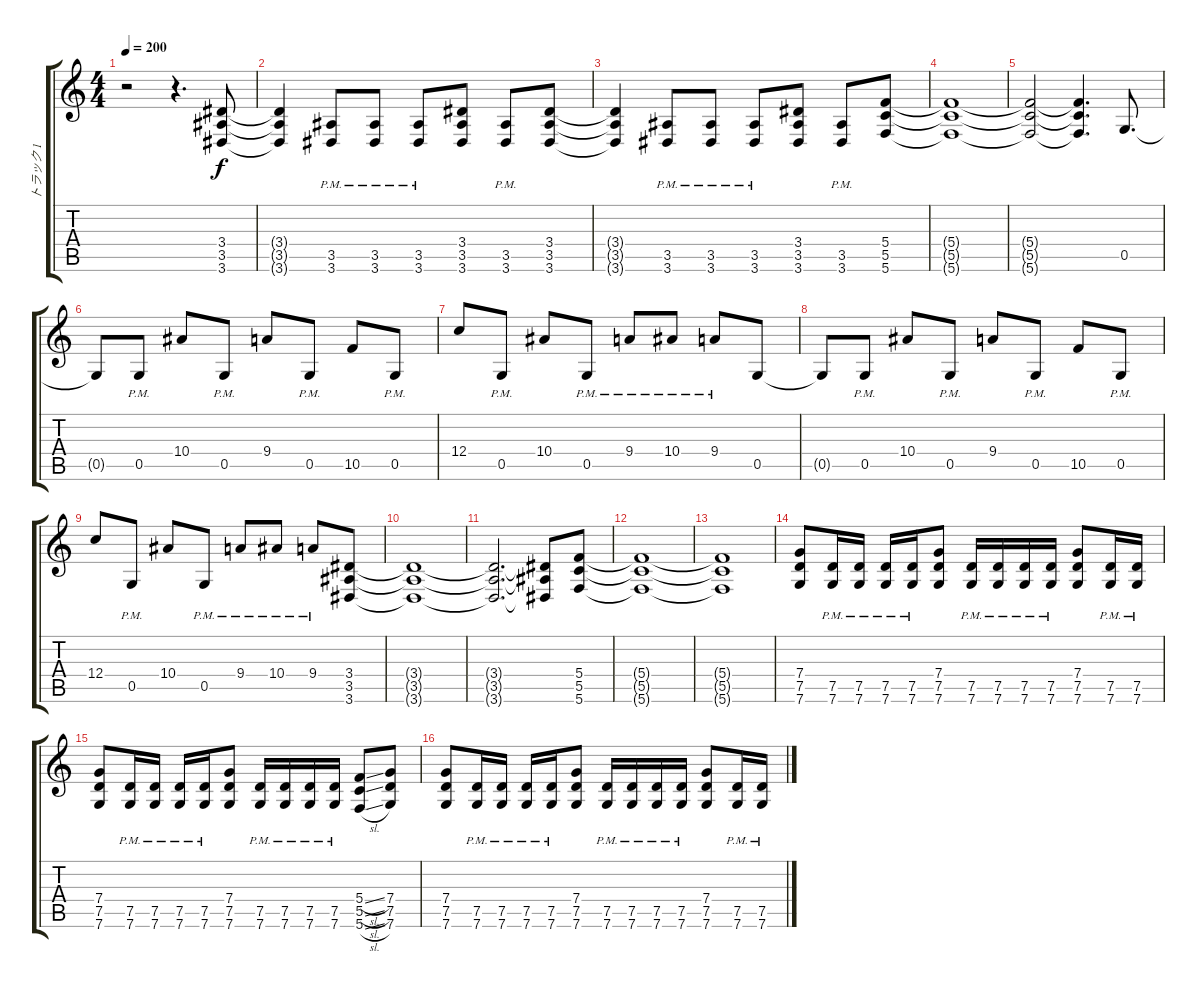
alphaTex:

\track ("トラック 1" "トラック 1") {instrument overdrivenguitar}
\staff {score tabs}
\tuning (D4 A3 F3 C3 G2 C2) {hide}
\ts (4 4)
\tempo 200
\clef g2
\ks c
r.2{dy f} r.4{d} (3.4 3.5 3.6).8 |
(3.4{t} 3.5{t} 3.6{t}).4 (3.5{pm} 3.6{pm}).8 (3.5{pm} 3.6{pm}).8 (3.5{pm} 3.6{pm}).8 (3.4 3.5 3.6).8 (3.5{pm} 3.6{pm}).8 (3.4 3.5 3.6).8 |
(3.4{t} 3.5{t} 3.6{t}).4 (3.5{pm} 3.6{pm}).8 (3.5{pm} 3.6{pm}).8 (3.5{pm} 3.6{pm}).8 (3.4 3.5 3.6).8 (3.5{pm} 3.6{pm}).8 (5.4 5.5 5.6).8 |
(5.4{t} 5.5{t} 5.6{t}).1 |
(5.4{t} 5.5{t} 5.6{t}).2 (5.4{t} 5.5{t} 5.6{t}).4{d} 0.5.8{d} |
0.5{t}.8 0.5{pm}.8 10.4.8 0.5{pm}.8 9.4.8 0.5{pm}.8 10.5.8 0.5{pm}.8 |
12.4.8 0.5{pm}.8 10.4.8 0.5{pm}.8 9.4{pm}.8 10.4{pm}.8 9.4{pm}.8 0.5.8 |
0.5{t}.8 0.5{pm}.8 10.4.8 0.5{pm}.8 9.4.8 0.5{pm}.8 10.5.8 0.5{pm}.8 |
12.4.8 0.5{pm}.8 10.4.8 0.5{pm}.8 9.4{pm}.8 10.4{pm}.8 9.4{pm}.8 (3.4 3.5 3.6).8 |
(3.4{t} 3.5{t} 3.6{t}).1 |
(3.4{t} 3.5{t} 3.6{t}).2{d} (3.4{t} 3.5{t} 3.6{t}).8 (5.4 5.5 5.6).8 |
(5.4{t} 5.5{t} 5.6{t}).1 |
(5.4{t} 5.5{t} 5.6{t}).1 |
(7.4 7.5 7.6).8 (7.5{pm} 7.6{pm}).16 (7.5{pm} 7.6{pm}).16 (7.5{pm} 7.6{pm}).16 (7.5{pm} 7.6{pm}).16 (7.4 7.5 7.6).8 (7.5{pm} 7.6{pm}).16 (7.5{pm} 7.6{pm}).16 (7.5{pm} 7.6{pm}).16 (7.5{pm} 7.6{pm}).16 (7.4 7.5 7.6).8 (7.5{pm} 7.6{pm}).16 (7.5{pm} 7.6{pm}).16 |
(7.4 7.5 7.6).8 (7.5{pm} 7.6{pm}).16 (7.5{pm} 7.6{pm}).16 (7.5{pm} 7.6{pm}).16 (7.5{pm} 7.6{pm}).16 (7.4 7.5 7.6).8 (7.5{pm} 7.6{pm}).16 (7.5{pm} 7.6{pm}).16 (7.5{pm} 7.6{pm}).16 (7.5{pm} 7.6{pm}).16 (5.4{sl} 5.5{sl} 5.6{sl}).8 (7.4 7.5 7.6).8 |
(7.4 7.5 7.6).8 (7.5{pm} 7.6{pm}).16 (7.5{pm} 7.6{pm}).16 (7.5{pm} 7.6{pm}).16 (7.5{pm} 7.6{pm}).16 (7.4 7.5 7.6).8 (7.5{pm} 7.6{pm}).16 (7.5{pm} 7.6{pm}).16 (7.5{pm} 7.6{pm}).16 (7.5{pm} 7.6{pm}).16 (7.4 7.5 7.6).8 (7.5{pm} 7.6{pm}).16 (7.5{pm} 7.6{pm}).16
